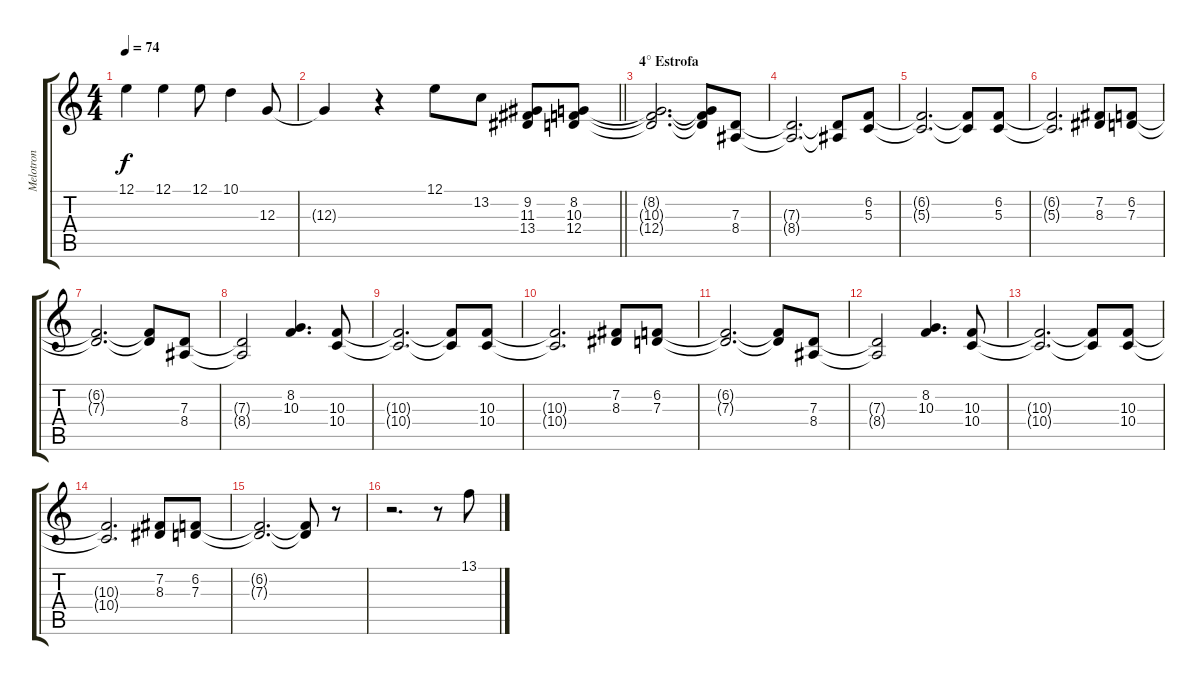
\track ("Melotron" "Melotron") {instrument clavinet}
\staff {score tabs}
\tuning (E4 B3 G3 D3 A2 E2) {hide}
\ts (4 4)
\tempo 74
\clef g2
\ks c
12.1.4{dy f} 12.1.4 12.1.8 10.1.4 12.3.8 |
\barLineRight lightlight
12.3{t}.4 r.4 12.1.8 13.2.8 (9.2 11.3 13.4).8 (8.2 10.3 12.4).8 |
\section ("" "4° Estrofa")
(8.2{t} 10.3{t} 12.4{t}).2{d} (8.2{t} 10.3{t} 12.4{t}).8 (7.3 8.4).8 |
(7.3{t} 8.4{t}).2{d} (7.3{t} 8.4{t}).8 (6.2 5.3).8 |
(6.2{t} 5.3{t}).2{d} (6.2{t} 5.3{t}).8 (6.2 5.3).8 |
(6.2{t} 5.3{t}).2{d} (7.2 8.3).8 (6.2 7.3).8 |
(6.2{t} 7.3{t}).2{d} (6.2{t} 7.3{t}).8 (7.3 8.4).8 |
(7.3{t} 8.4{t}).2 (8.2 10.3).4{d} (10.3 10.4).8 |
(10.3{t} 10.4{t}).2{d} (10.3{t} 10.4{t}).8 (10.3 10.4).8 |
(10.3{t} 10.4{t}).2{d} (7.2 8.3).8 (6.2 7.3).8 |
(6.2{t} 7.3{t}).2{d} (6.2{t} 7.3{t}).8 (7.3 8.4).8 |
(7.3{t} 8.4{t}).2 (8.2 10.3).4{d} (10.3 10.4).8 |
(10.3{t} 10.4{t}).2{d} (10.3{t} 10.4{t}).8 (10.3 10.4).8 |
(10.3{t} 10.4{t}).2{d} (7.2 8.3).8 (6.2 7.3).8 |
(6.2{t} 7.3{t}).2{d} (6.2{t} 7.3{t}).8 r.8 |
r.2{d} r.8 13.1.8
